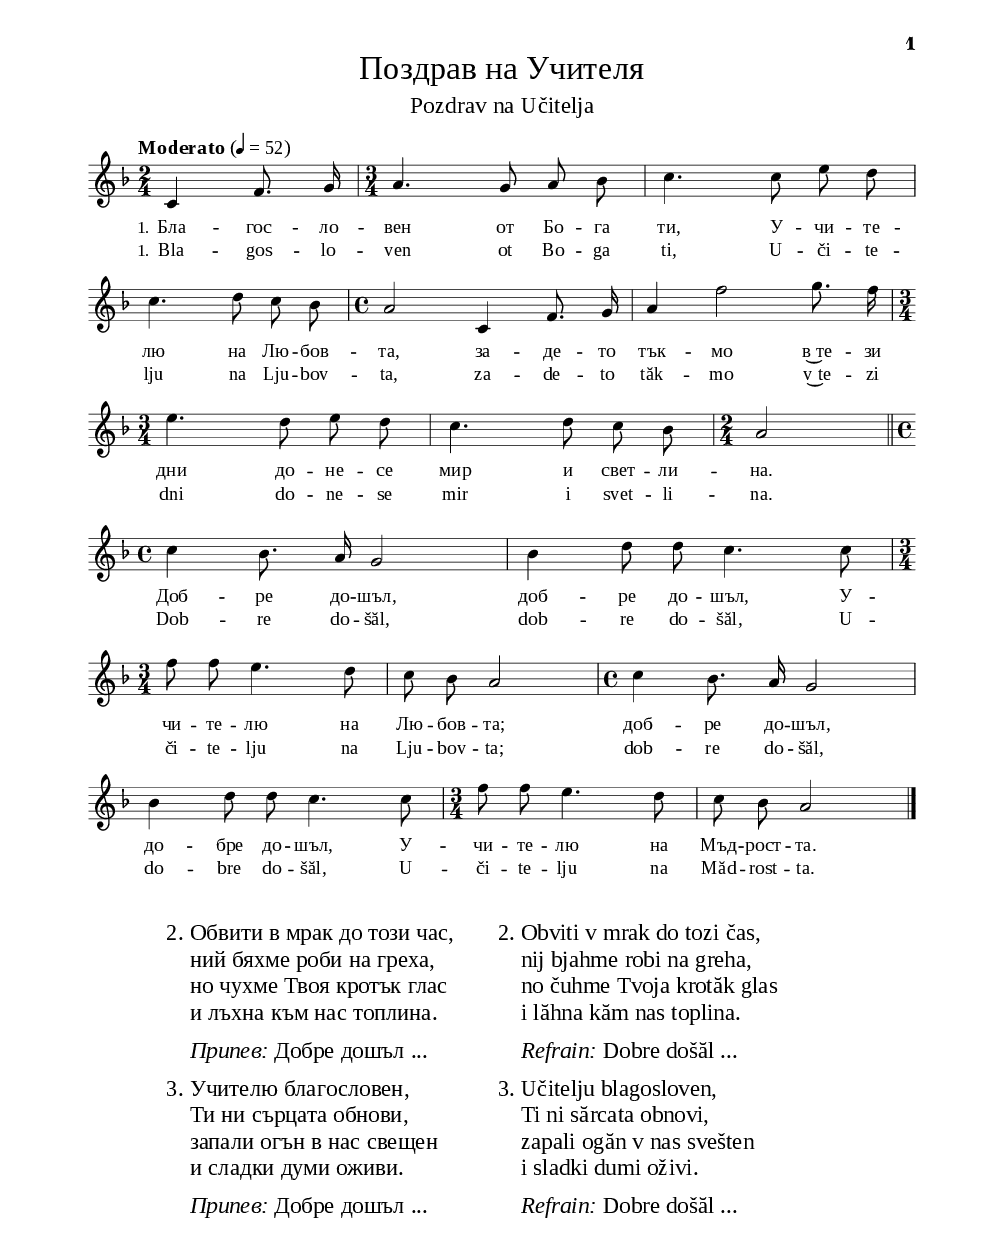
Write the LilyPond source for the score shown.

\version "2.24.4"

% include paper part and global functions
\include "include/globals.ily"

\bookpart {
  \label #'ref044
  \tocItem \markup "Поздрав на Учителя – Pozdrav na Učitelja"
  \include "include/bookpart-paper.ily"
  \score {
    \include "include/score-layout.ily"

    \new Voice \absolute  {
      \clef treble
      \key f \major
      \time 2/4
      \tempoFunc "Moderato" 4 "52"
      \autoBeamOff


      c'4 f'8. g'16 | \time 3/4 a'4. g'8 a' bes' | c''4. c''8 e'' d'' | \break

      c''4. d''8 c'' bes'  | \time 4/4  a'2 c'4 f'8. g'16 | a'4 f''2 g''8. f''16  | \break

      \time 3/4  e''4. d''8 e'' d'' | c''4. d''8 c'' bes'  | \time 2/4 a'2 \bar"||" \break  \time 4/4  c''4   bes'8. a'16 g'2|

      bes'4  d''8 d'' c''4. c''8  | \break

      \time 3/4  f''8 f'' e''4.  d''8 | c'' bes' a'2 | \time 4/4 c''4  bes'8. a'16 g'2 \break |

      bes'4 d''8 d'' c''4. c''8 \time 3/4  f''8 f'' e''4. d''8 | c'' bes' a'2 \bar "|."

    }

    \addlyrics {
      \set stanza = "1." Бла -- гос -- ло -- вен от Бо -- га ти, У -- чи -- те --
      лю на Лю -- бов -- та, за -- де -- то тък -- мо
      в~те -- зи дни до -- не -- се мир и свет -- ли -- на.
      Доб -- ре до -- шъл, доб -- ре до -- шъл,
      У -- чи -- те -- лю на Лю -- бов -- та; доб --
      ре до -- шъл, до -- бре до -- шъл, У -- чи --
      те -- лю на Мъд -- рост -- та.
    }


    \addlyrics {
     \set stanza = "1." Bla -- gos -- lo -- ven ot Bo -- ga ti, U -- či -- te --
      lju na Lju -- bov -- ta, za -- de -- to tăk -- mo
      v~te -- zi dni do -- ne -- se mir i svet -- li -- na.
      Dob -- re do -- šăl, dob -- re do -- šăl,
      U -- či -- te -- lju na Lju -- bov -- ta; dob --
      re do -- šăl, do -- bre do -- šăl, U -- či --
      te -- lju na Măd -- rost -- ta.
    }


    \header {
      title = \titleFunc "Поздрав на Учителя" "Pozdrav na Učitelja"
    }

    \midi{}

  } % score

  \markup \empty-two

  \markup \abs-fontsize #11 {
    \hspace #10
    \override #`(baseline-skip . ,bgCoupletBaselineSkip)
    \column {
      \line { 2. Обвити в мрак до този час, }
      \line { "   " ний бяхме роби на греха, }

      \line { "   " но чухме Твоя кротък глас }

      \line { "   " и лъхна към нас топлина. }
      \vspace #0.5

      \line { "   " \italic{Припев: } Добре дошъл ... }
      \vspace #0.5

      \line { 3. Учителю благословен, }

      \line { "   " Ти ни сърцата обнови, }

      \line { "   " запали огън в нас свещен }

      \line { "   " и сладки думи оживи. }

      \vspace #0.5

      \line { "   " \italic{Припев:} Добре дошъл ... }

    }

    \hspace #5
    \override #`(baseline-skip . ,bgCoupletBaselineSkip)
    \column {
      \line { 2. Obviti v mrak do tozi čas, }
      \line { "   " nij bjahme robi na greha, }

      \line { "   " no čuhme Tvoja krotăk glas }

      \line { "   " i lăhna kăm nas toplina. }
      \vspace #0.5

      \line { "   " \italic{Refrain: } Dobre došăl ... }
      \vspace #0.5

      \line { 3. Učitelju blagosloven, }

      \line { "   " Ti ni sărcata obnovi, }

      \line { "   " zapali ogăn v nas svešten }

      \line { "   " i sladki dumi oživi. }

      \vspace #0.5

      \line { "   " \italic{Refrain:} Dobre došăl ... }
    } %column
  } % markup
  \pageBreak

  \markup \fontsize #bgCoupletFontSize {
    \hspace #10
    \override #`(baseline-skip . ,bgCoupletBaselineSkip)
    \column {

      \line { 4. Учителю, наш скъпи гост, }

      \line { "   " привет от нас Ти приеми; }

      \line { "   " със радост ний готови сме }

      \line { "   " да жертваме живота свой. }

      \vspace #0.5

      \line { "   " \italic{Припев:} Добре дошъл ... }
    }

    \hspace #5
    \override #`(baseline-skip . ,bgCoupletBaselineSkip)
    \column {
      \line { 4. Učitelju, naš skăpi gost, }

      \line { "   " privet ot nas Ti priemi; }

      \line { "   " săs radost nij gotovi sme }

      \line { "   " da žertvame života svoj. }

      \vspace #0.5

      \line { "   " \italic{Refrain:} Dobre došăl ... }
    } %column
  } % markup

  \markup \vspace #3

  % include foreign translation(s) of the song
  \version "2.24.4"

\markup \fill-line { \fontsize #deTitleFontSize "Gruß an den Meister" }
\markup \null
\markup \null
\markup \abs-fontsize #11 {
  \fill-line {
  \override #`(baseline-skip . ,deCoupletBaselineSkip)

  \column {

    \line { 1. Gesegnet bist du von Gott, }

    \line { "   " oh Meister der Liebe, }

    \line { "   " denn gerade in diesen Tagen}

    \line { "   " hast du Frieden und Licht gebracht.}
     \vspace #0.5

    \line { "   " \italic { Refrain:}  }

    \line { "   " Sei willkommen, sei willkommen,}

    \line { "   " Meister der Liebe; }

    \line { "   " sei willkommen, sei willkommen, }

    \line { "   " Meister der Weisheit!}
     \vspace #0.5

    \line { 2. Bis zu dieser Stunde von Dunkelheit eingehüllt, }

    \line { "   " waren wir Sklaven der Sünde,}

    \line { "   " aber wir haben deine sanfte Stimme gehört, }

    \line { "   " und Wärme hauchte uns an.}
     \vspace #0.5

    \line { "   " \italic { Refrain ...}  }
     \vspace #0.5

    \line { 3. Gesegneter Meister,}

    \line { "   " du hast unsere Herzen erneuert, }

    \line { "   " du hast in uns ein heiliges Feuer entfacht}

    \line { "   " und die süßen Worte zum Leben erweckt.}
    \vspace #0.5

    \line { "   " \italic { Refrain ...}  }
     \vspace #0.5


    \line { 4. Meister, unser geschätzter Gast, }

    \line { "   " empfange unseren Gruß; }

    \line { "   " mit Freude sind wir bereit, }

    \line { "   " unser Leben zu opfern.}

  }
  }
}


} % bookpart
